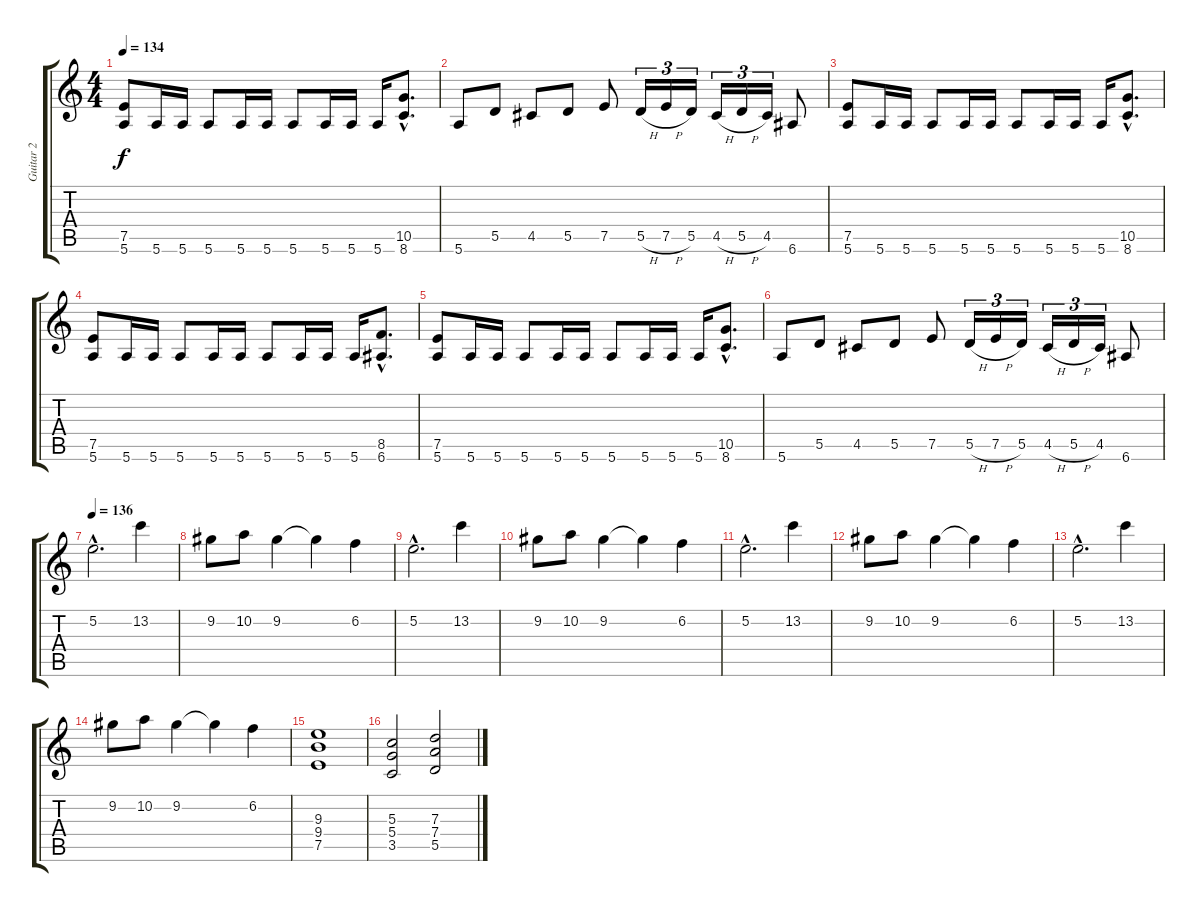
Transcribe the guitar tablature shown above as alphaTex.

\track ("Guitar 2" "Guitar 2") {instrument distortionguitar}
\staff {score tabs}
\tuning (E4 B3 G3 D3 A2 E2) {hide}
\ts (4 4)
\tempo 134
\clef g2
\ks c
(7.5 5.6).8{dy f} 5.6.16 5.6.16 5.6.8 5.6.16 5.6.16 5.6.8 5.6.16 5.6.16 5.6.16 (10.5{hac} 8.6{hac}).8{d} |
5.6.8 5.5.8 4.5.8 5.5.8 7.5.8 5.5{h}.16{tu (3 2)} 7.5{h}.16{tu (3 2)} 5.5.16{tu (3 2)} 4.5{h}.16{tu (3 2)} 5.5{h}.16{tu (3 2)} 4.5.16{tu (3 2)} 6.6.8 |
(7.5 5.6).8 5.6.16 5.6.16 5.6.8 5.6.16 5.6.16 5.6.8 5.6.16 5.6.16 5.6.16 (10.5{hac} 8.6{hac}).8{d} |
(7.5 5.6).8 5.6.16 5.6.16 5.6.8 5.6.16 5.6.16 5.6.8 5.6.16 5.6.16 5.6.16 (8.5{hac} 6.6{hac}).8{d} |
(7.5 5.6).8 5.6.16 5.6.16 5.6.8 5.6.16 5.6.16 5.6.8 5.6.16 5.6.16 5.6.16 (10.5{hac} 8.6{hac}).8{d} |
5.6.8 5.5.8 4.5.8 5.5.8 7.5.8 5.5{h}.16{tu (3 2)} 7.5{h}.16{tu (3 2)} 5.5.16{tu (3 2)} 4.5{h}.16{tu (3 2)} 5.5{h}.16{tu (3 2)} 4.5.16{tu (3 2)} 6.6.8 |
\tempo 136
5.2{hac}.2{d} 13.2.4 |
9.2.8 10.2.8 9.2.4 9.2{t}.4 6.2.4 |
5.2{hac}.2{d} 13.2.4 |
9.2.8 10.2.8 9.2.4 9.2{t}.4 6.2.4 |
5.2{hac}.2{d} 13.2.4 |
9.2.8 10.2.8 9.2.4 9.2{t}.4 6.2.4 |
5.2{hac}.2{d} 13.2.4 |
9.2.8 10.2.8 9.2.4 9.2{t}.4 6.2.4 |
(9.3 9.4 7.5).1 |
(5.3 5.4 3.5).2 (7.3 7.4 5.5).2
